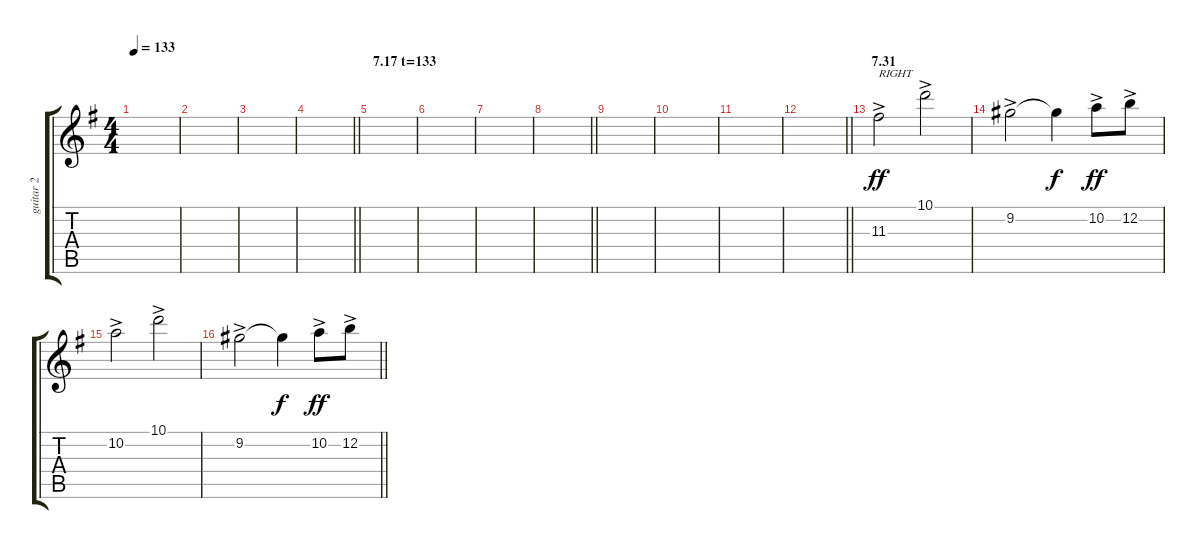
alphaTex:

\track ("guitar 2" "guitar 2") {instrument distortionguitar}
\staff {score tabs}
\tuning (E4 B3 G3 D3 A2 E2) {hide}
\ts (4 4)
\tempo 133
\clef g2
\ks g
|
|
|
\barLineRight lightlight
|
\section ("" "7.17 t=133")
|
|
|
\barLineRight lightlight
|
|
|
|
\barLineRight lightlight
|
\section ("" "7.31")
11.3{ac}.2{txt "RIGHT" dy ff balance 14} 10.1{ac}.2 |
9.2{ac}.2 9.2{t}.4{dy f} 10.2{ac}.8{dy ff} 12.2{ac}.8 |
10.2{ac}.2 10.1{ac}.2 |
\barLineRight lightlight
9.2{ac}.2 9.2{t}.4{dy f} 10.2{ac}.8{dy ff} 12.2{ac}.8
